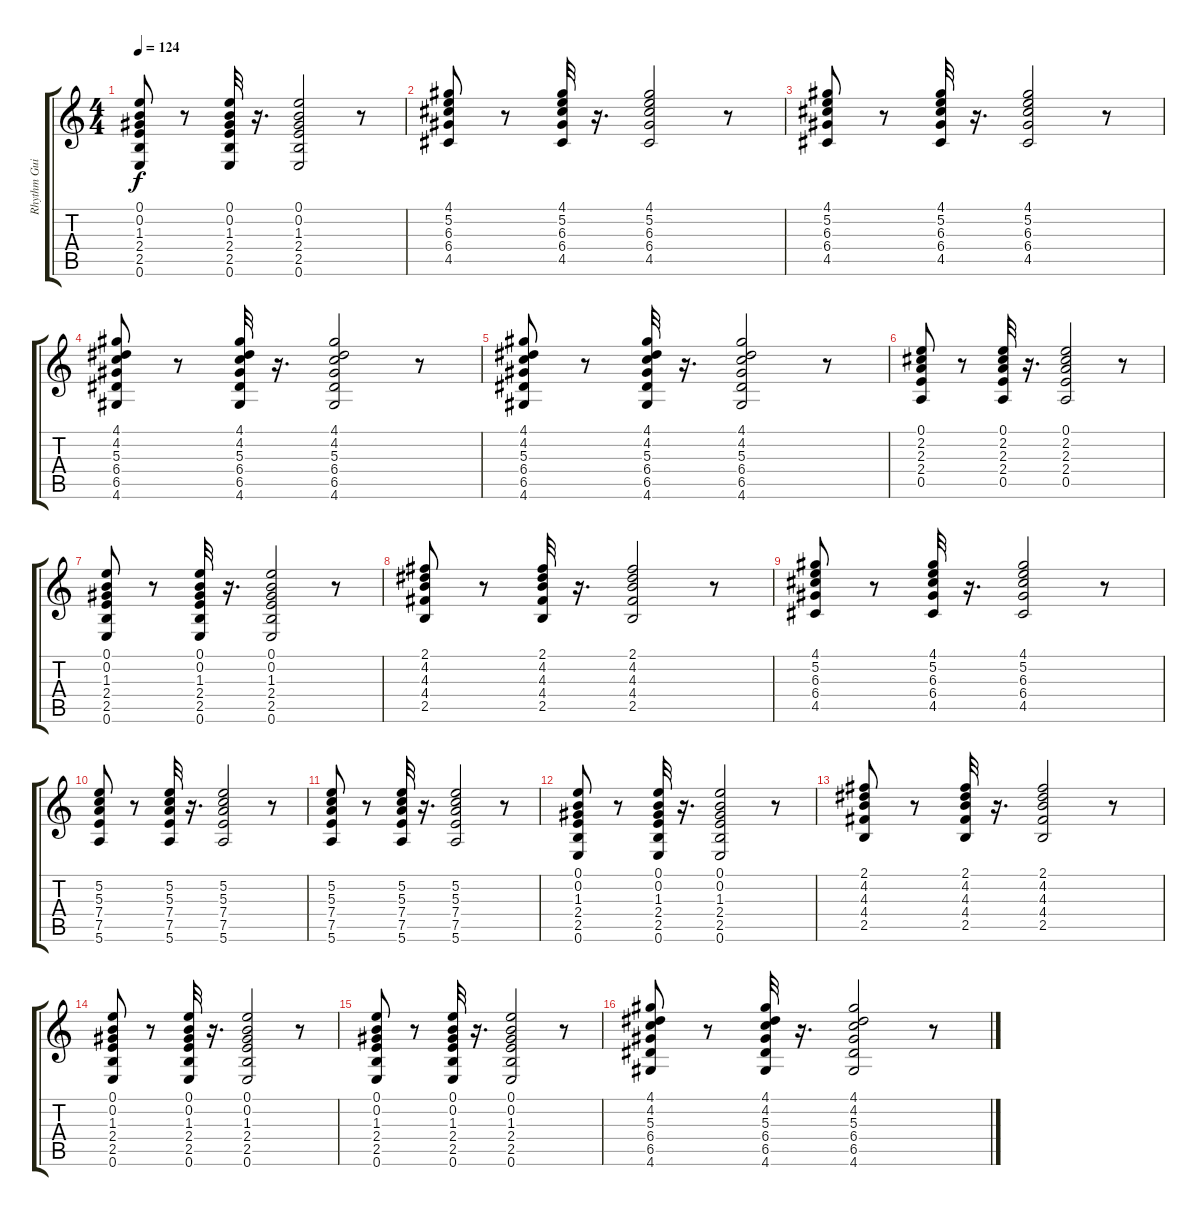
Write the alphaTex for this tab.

\track ("Rhythm Guitar" "Rhythm Gui") {instrument acousticguitarsteel}
\staff {score tabs}
\tuning (E4 B3 G3 D3 A2 E2) {hide}
\ts (4 4)
\tempo 124
\clef g2
\ks c
(0.1 0.2 1.3 2.4 2.5 0.6).8{dy f} r.8 (0.1 0.2 1.3 2.4 2.5 0.6).32 r.16{d} (0.1 0.2 1.3 2.4 2.5 0.6).2 r.8 |
(4.1 5.2 6.3 6.4 4.5).8 r.8 (4.1 5.2 6.3 6.4 4.5).32 r.16{d} (4.1 5.2 6.3 6.4 4.5).2 r.8 |
(4.1 5.2 6.3 6.4 4.5).8 r.8 (4.1 5.2 6.3 6.4 4.5).32 r.16{d} (4.1 5.2 6.3 6.4 4.5).2 r.8 |
(4.1 4.2 5.3 6.4 6.5 4.6).8 r.8 (4.1 4.2 5.3 6.4 6.5 4.6).32 r.16{d} (4.1 4.2 5.3 6.4 6.5 4.6).2 r.8 |
(4.1 4.2 5.3 6.4 6.5 4.6).8 r.8 (4.1 4.2 5.3 6.4 6.5 4.6).32 r.16{d} (4.1 4.2 5.3 6.4 6.5 4.6).2 r.8 |
(0.1 2.2 2.3 2.4 0.5).8 r.8 (0.1 2.2 2.3 2.4 0.5).32 r.16{d} (0.1 2.2 2.3 2.4 0.5).2 r.8 |
(0.1 0.2 1.3 2.4 2.5 0.6).8 r.8 (0.1 0.2 1.3 2.4 2.5 0.6).32 r.16{d} (0.1 0.2 1.3 2.4 2.5 0.6).2 r.8 |
(2.1 4.2 4.3 4.4 2.5).8 r.8 (2.1 4.2 4.3 4.4 2.5).32 r.16{d} (2.1 4.2 4.3 4.4 2.5).2 r.8 |
(4.1 5.2 6.3 6.4 4.5).8 r.8 (4.1 5.2 6.3 6.4 4.5).32 r.16{d} (4.1 5.2 6.3 6.4 4.5).2 r.8 |
(5.2 5.3 7.4 7.5 5.6).8 r.8 (5.2 5.3 7.4 7.5 5.6).32 r.16{d} (5.2 5.3 7.4 7.5 5.6).2 r.8 |
(5.2 5.3 7.4 7.5 5.6).8 r.8 (5.2 5.3 7.4 7.5 5.6).32 r.16{d} (5.2 5.3 7.4 7.5 5.6).2 r.8 |
(0.1 0.2 1.3 2.4 2.5 0.6).8 r.8 (0.1 0.2 1.3 2.4 2.5 0.6).32 r.16{d} (0.1 0.2 1.3 2.4 2.5 0.6).2 r.8 |
(2.1 4.2 4.3 4.4 2.5).8 r.8 (2.1 4.2 4.3 4.4 2.5).32 r.16{d} (2.1 4.2 4.3 4.4 2.5).2 r.8 |
(0.1 0.2 1.3 2.4 2.5 0.6).8 r.8 (0.1 0.2 1.3 2.4 2.5 0.6).32 r.16{d} (0.1 0.2 1.3 2.4 2.5 0.6).2 r.8 |
(0.1 0.2 1.3 2.4 2.5 0.6).8 r.8 (0.1 0.2 1.3 2.4 2.5 0.6).32 r.16{d} (0.1 0.2 1.3 2.4 2.5 0.6).2 r.8 |
(4.1 4.2 5.3 6.4 6.5 4.6).8 r.8 (4.1 4.2 5.3 6.4 6.5 4.6).32 r.16{d} (4.1 4.2 5.3 6.4 6.5 4.6).2 r.8
